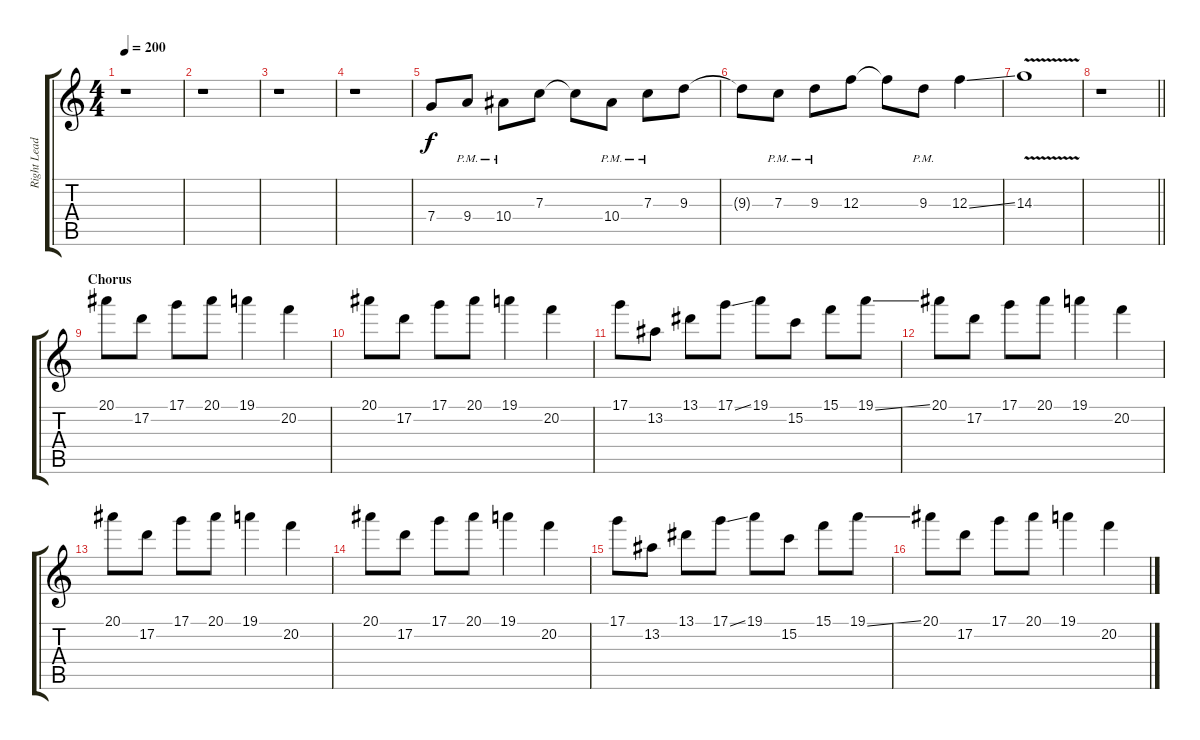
\track ("Right Lead Gtr" "Right Lead") {mute instrument distortionguitar}
\staff {score tabs}
\tuning (D4 A3 F3 C3 G2 D2) {hide}
\ts (4 4)
\tempo 200
\clef g2
\ks c
r.1{dy f} |
r.1 |
r.1 |
r.1 |
7.4.8 9.4{pm}.8 10.4{pm}.8 7.3.8 7.3{t}.8 10.4{pm}.8 7.3{pm}.8 9.3.8 |
9.3{t}.8 7.3{pm}.8 9.3{pm}.8 12.3.8 12.3{t}.8 9.3{pm}.8 12.3{ss}.4 |
14.3{v}.1 |
\barLineRight lightlight
r.1 |
\section ("" "Chorus")
20.1.8 17.2.8 17.1.8 20.1.8 19.1.4 20.2.4 |
20.1.8 17.2.8 17.1.8 20.1.8 19.1.4 20.2.4 |
17.1.8 13.2.8 13.1.8 17.1{ss}.8 19.1.8 15.2.8 15.1.8 19.1{ss}.8 |
20.1.8 17.2.8 17.1.8 20.1.8 19.1.4 20.2.4 |
20.1.8 17.2.8 17.1.8 20.1.8 19.1.4 20.2.4 |
20.1.8 17.2.8 17.1.8 20.1.8 19.1.4 20.2.4 |
17.1.8 13.2.8 13.1.8 17.1{ss}.8 19.1.8 15.2.8 15.1.8 19.1{ss}.8 |
20.1.8 17.2.8 17.1.8 20.1.8 19.1.4 20.2.4
